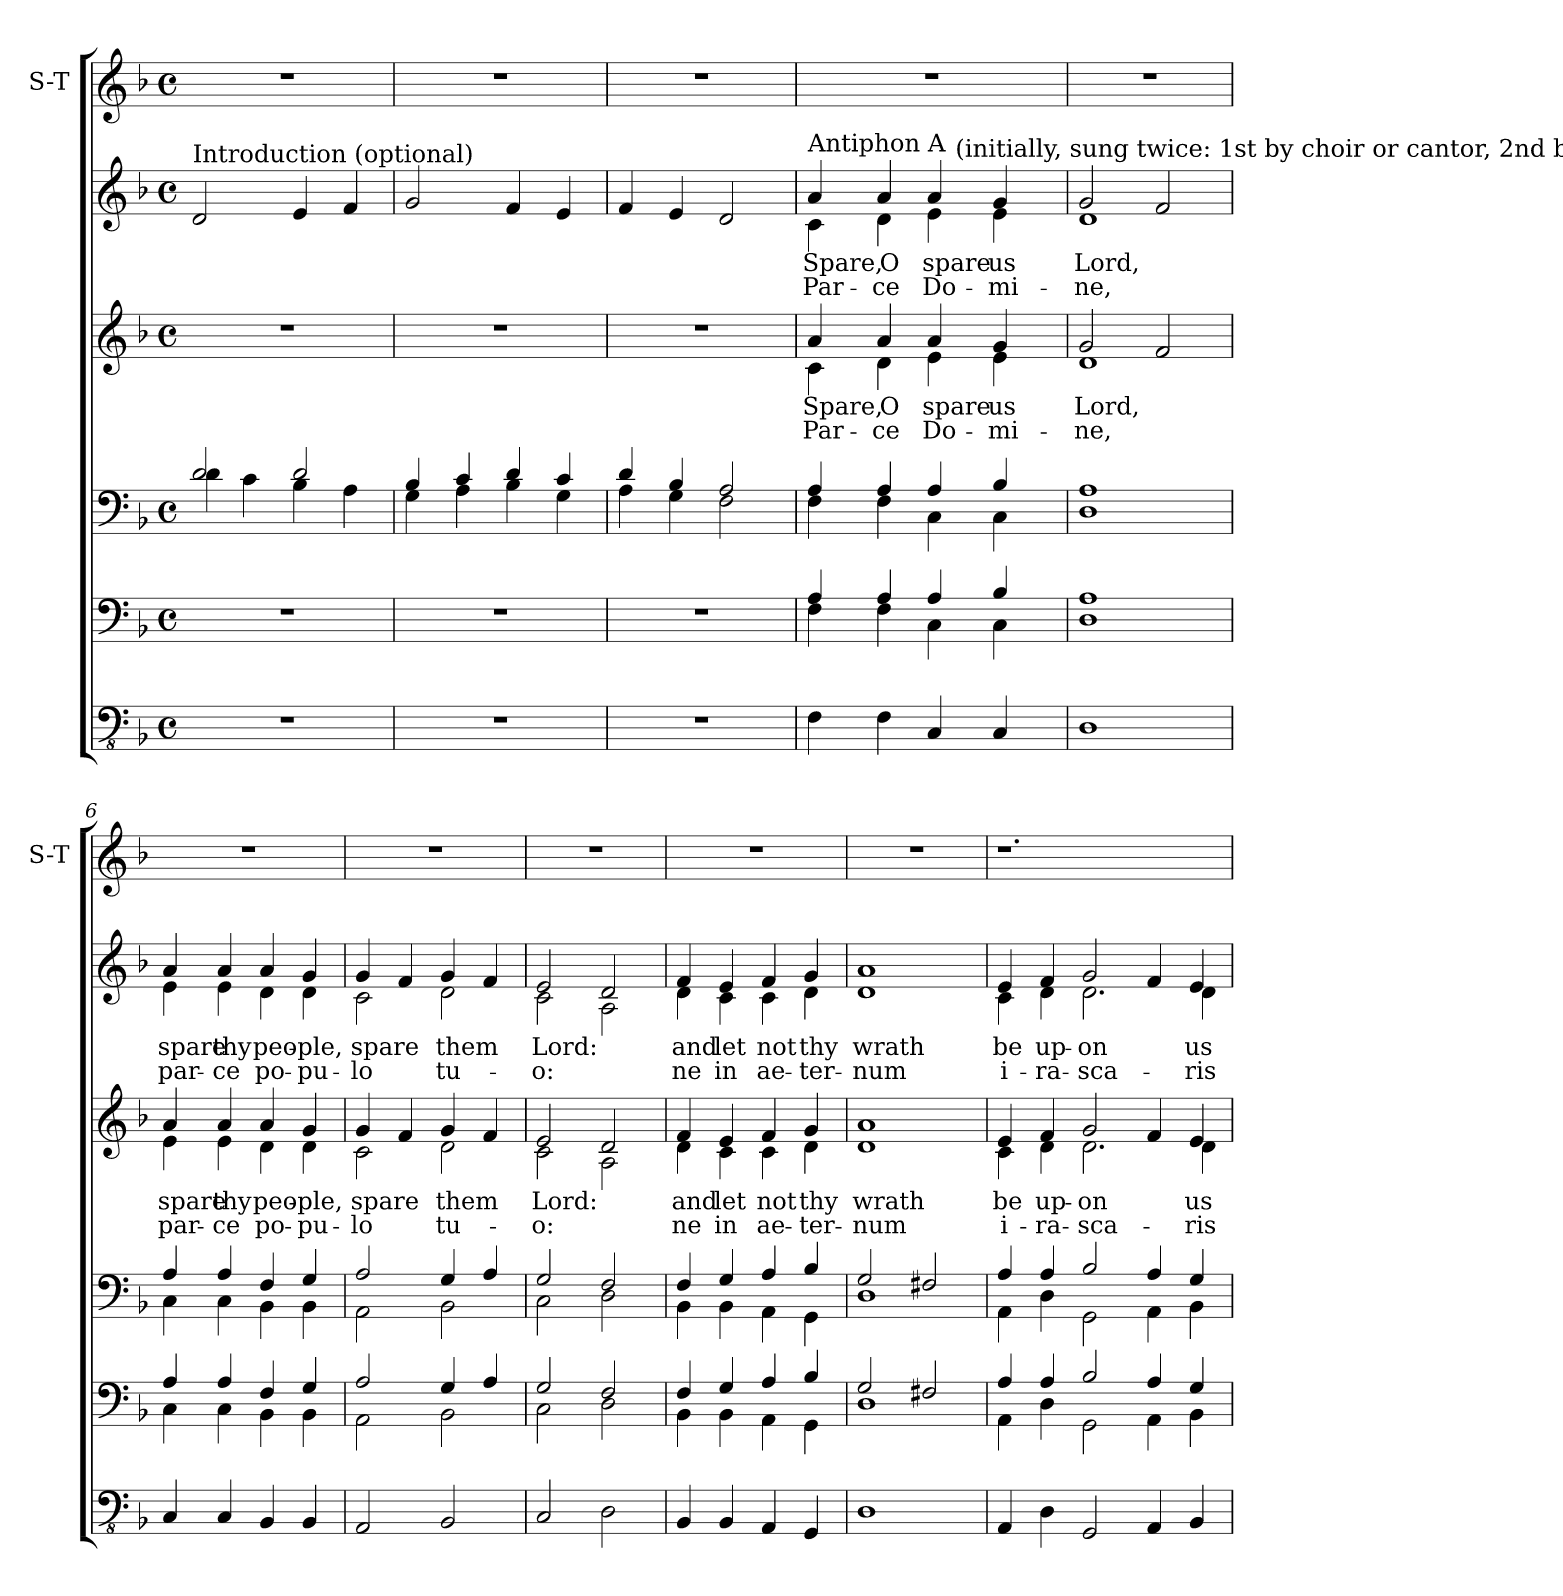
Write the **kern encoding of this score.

**kern	**kern	**kern	**kern	**text	**text	**kern	**text	**text	**kern
*part6	*part5	*part4	*part3	*part3	*part3	*part2	*part2	*part2	*part1
*staff6	*staff5	*staff4	*staff3	*staff3	*staff3	*staff2	*staff2	*staff2	*staff1
*	*	*	*	*	*	*	*	*	*I"S-T
*	*	*	*	*	*	*	*	*	*I'S-T
*clefFv4	*clefF4	*clefF4	*clefG2	*	*	*clefG2	*	*	*clefG2
*k[b-]	*k[b-]	*k[b-]	*k[b-]	*	*	*k[b-]	*	*	*k[b-]
*d:	*d:	*d:	*d:	*	*	*d:	*	*	*d:
*M4/4	*M4/4	*M4/4	*M4/4	*	*	*M4/4	*	*	*M4/4
*met(c)	*met(c)	*met(c)	*met(c)	*	*	*met(c)	*	*	*met(c)
=1	=1	=1	=1	=1	=1	=1	=1	=1	=1
*	*	*^	*	*	*	*	*	*	*
!	!	!	!	!	!	!	!LO:TX:a:t=Introduction (optional)	!	!	!
1r	1r	2d!/	4d!\	1r	.	.	2d!/	.	.	1r
.	.	.	4c!\	.	.	.	.	.	.	.
.	.	2d!/	4B-!\	.	.	.	4e!/	.	.	.
.	.	.	4A!\	.	.	.	4f!/	.	.	.
=2	=2	=2	=2	=2	=2	=2	=2	=2	=2	=2
1r	1r	4B-!/	4G!\	1r	.	.	2g!/	.	.	1r
.	.	4c!/	4A!\	.	.	.	.	.	.	.
.	.	4d!/	4B-!\	.	.	.	4f!/	.	.	.
.	.	4c!/	4G!\	.	.	.	4e!/	.	.	.
=3	=3	=3	=3	=3	=3	=3	=3	=3	=3	=3
1r	1r	4d!/	4A!\	1r	.	.	4f!/	.	.	1r
.	.	4B-!/	4G!\	.	.	.	4e!/	.	.	.
.	.	2A!/	2F!\	.	.	.	2d!/	.	.	.
=4!	=4!	=4!	=4!	=4!	=4!	=4!	=4!	=4!	=4!	=4!
*	*^	*	*	*^	*	*	*^	*	*	*
!	!	!	!	!	!	!	!	!	!LO:TX:a:t=Antiphon A	!	!	!	!
*	*	*	*	*	*	*	*	*	*	*^	*	*	*
4FF\	4A/	4F\	4A/	4F\	4a/	4c\	Spare,	Par-	4a/	4c\	2ryy	Spare,	Par-	1r
4FF\	4A/	4F\	4A/	4F\	4a/	4d\	O	-ce	4a/	4d\	.	O	-ce	.
4CC/	4A/	4C\	4A/	4C\	4a/	4e\	spare	Do-	4a/	4e\	16.ryy	spare	Do-	.
!	!	!	!	!	!	!	!	!	!	!	!LO:TX:a:t=(initially, sung twice&colon; 1st by choir or cantor, 2nd by all)	!	!	!
.	.	.	.	.	.	.	.	.	.	.	4ryy	.	.	.
4CC/	4B-/	4C\	4B-/	4C\	4g/	4e\	us	-mi-	4g/	4e\	.	us	-mi-	.
.	.	.	.	.	.	.	.	.	.	.	8ryy	.	.	.
.	.	.	.	.	.	.	.	.	.	.	32ryy	.	.	.
*	*	*	*	*	*	*	*	*	*	*v	*v	*	*	*
=5	=5	=5	=5	=5	=5	=5	=5	=5	=5	=5	=5	=5	=5
1DD	1A	1D	1A	1D	2g/	1d	Lord,	-ne,	2g/	1d	Lord,	-ne,	1r
.	.	.	.	.	2f/	.	.	.	2f/	.	.	.	.
=6	=6	=6	=6	=6	=6	=6	=6	=6	=6	=6	=6	=6	=6
4CC/	4A/	4C\	4A/	4C\	4a/	4e\	spare	par-	4a/	4e\	spare	par-	1r
4CC/	4A/	4C\	4A/	4C\	4a/	4e\	thy	-ce	4a/	4e\	thy	-ce	.
4BBB-/	4F/	4BB-\	4F/	4BB-\	4a/	4d\	peo-	po-	4a/	4d\	peo-	po-	.
4BBB-/	4G/	4BB-\	4G/	4BB-\	4g/	4d\	-ple,	-pu-	4g/	4d\	-ple,	-pu-	.
=7	=7	=7	=7	=7	=7	=7	=7	=7	=7	=7	=7	=7	=7
2AAA/	2A/	2AA\	2A/	2AA\	4g/	2c\	spare	-lo	4g/	2c\	spare	-lo	1r
.	.	.	.	.	4f/	.	.	.	4f/	.	.	.	.
2BBB-/	4G/	2BB-\	4G/	2BB-\	4g/	2d\	them	tu-	4g/	2d\	them	tu-	.
.	4A/	.	4A/	.	4f/	.	.	.	4f/	.	.	.	.
=8	=8	=8	=8	=8	=8	=8	=8	=8	=8	=8	=8	=8	=8
2CC/	2G/	2C\	2G/	2C\	2e/	2c\	Lord:	-o:	2e/	2c\	Lord:	-o:	1r
2DD\	2F/	2D\	2F/	2D\	2d/	2A\	.	.	2d/	2A\	.	.	.
=9	=9	=9	=9	=9	=9	=9	=9	=9	=9	=9	=9	=9	=9
4BBB-/	4F/	4BB-\	4F/	4BB-\	4f/	4d\	and	ne	4f/	4d\	and	ne	1r
4BBB-/	4G/	4BB-\	4G/	4BB-\	4e/	4c\	let	in	4e/	4c\	let	in	.
4AAA/	4A/	4AA\	4A/	4AA\	4f/	4c\	not	ae-	4f/	4c\	not	ae-	.
4GGG/	4B-/	4GG\	4B-/	4GG\	4g/	4d\	thy	-ter-	4g/	4d\	thy	-ter-	.
=10	=10	=10	=10	=10	=10	=10	=10	=10	=10	=10	=10	=10	=10
1DD	2G/	1D	2G/	1D	1a	1d	wrath	-num	1a	1d	wrath	-num	1r
.	2F#/	.	2F#X/	.	.	.	.	.	.	.	.	.	.
!!LO:LB:g=z
=11	=11	=11	=11	=11	=11	=11	=11	=11	=11	=11	=11	=11	=11
4AAA/	4A/	4AA\	4A/	4AA\	4e/	4c\	be	i-	4e/	4c\	be	i-	1.r
4DD\	4A/	4D\	4A/	4D\	4f/	4d\	up-	-ra-	4f/	4d\	up-	-ra-	.
2GGG/	2B-/	2GG\	2B-/	2GG\	2g/	2.d\	-on	-sca-	2g/	2.d\	-on	-sca-	.
4AAA/	4A/	4AA\	4A/	4AA\	4f/	.	.	.	4f/	.	.	.	.
4BBB-/	4G/	4BB-\	4G/	4BB-\	4e/	4d\	us	-ris	4e/	4d\	us	-ris	.
*	*v	*v	*	*	*v	*v	*	*	*v	*v	*	*	*
*	*	*v	*v	*	*	*	*	*	*	*
=	=	=	=	=	=	=	=	=	=
*-	*-	*-	*-	*-	*-	*-	*-	*-	*-
